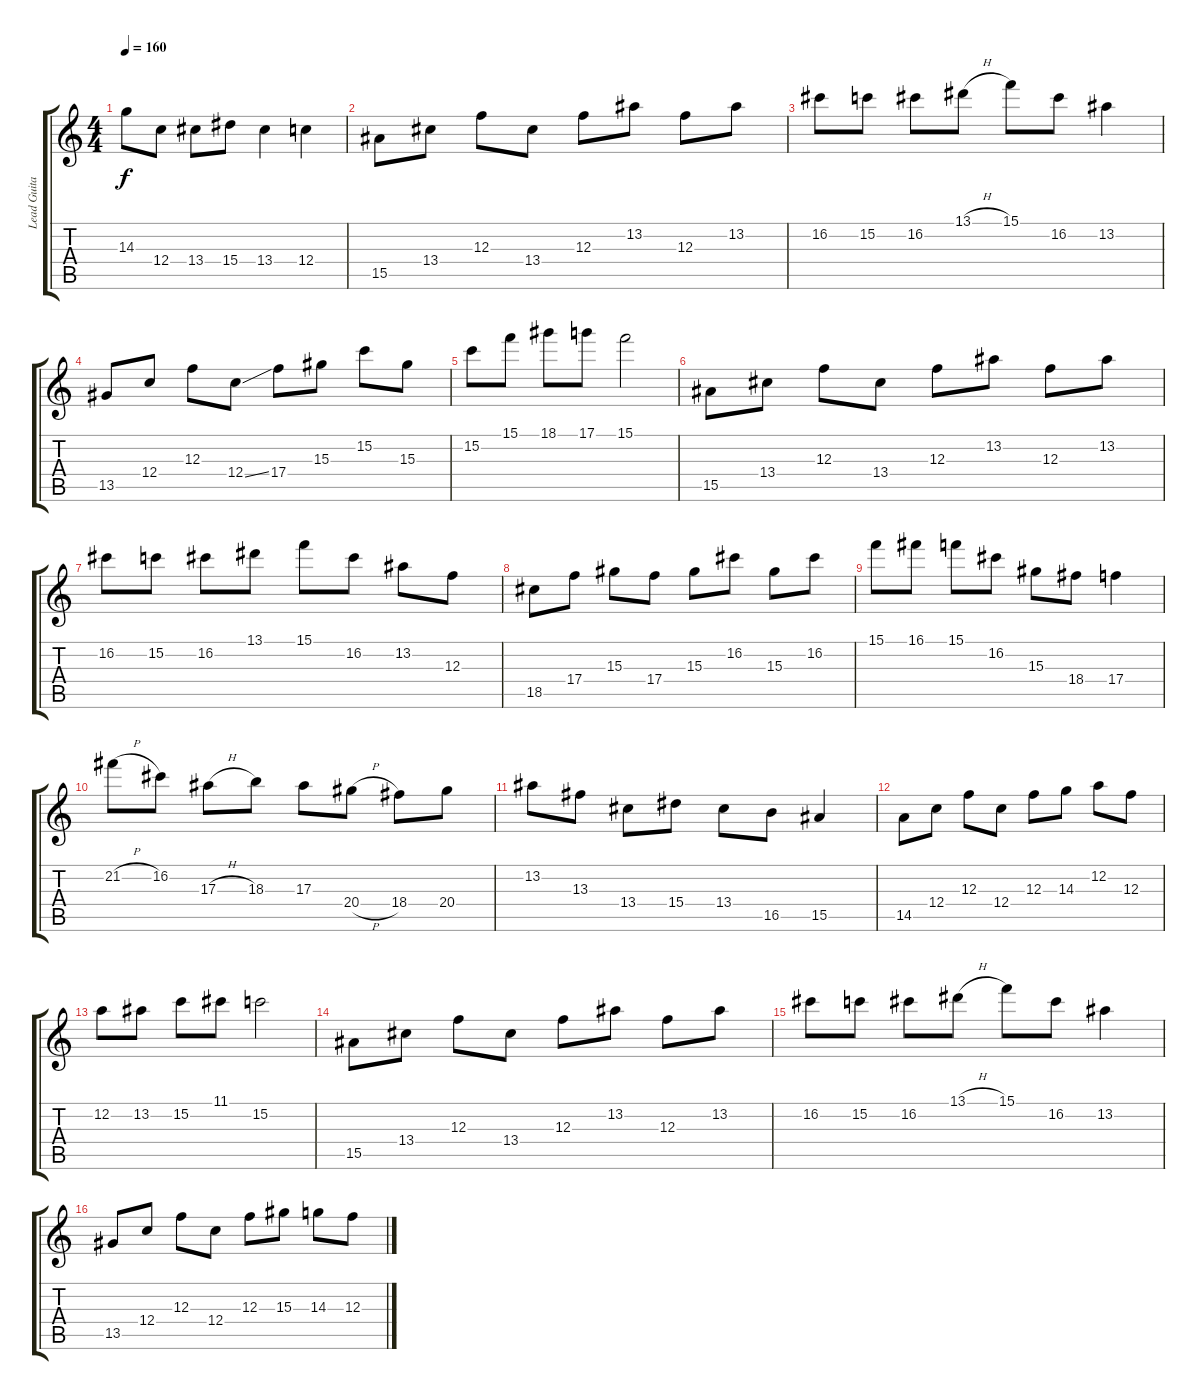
\track ("Lead Guitar" "Lead Guita") {instrument distortionguitar}
\staff {score tabs}
\tuning (D4 A3 F3 C3 G2 D2) {hide}
\ts (4 4)
\tempo 160
\clef g2
\ks c
14.3.8{dy f} 12.4.8 13.4.8 15.4.8 13.4.4 12.4.4 |
15.5.8 13.4.8 12.3.8 13.4.8 12.3.8 13.2.8 12.3.8 13.2.8 |
16.2.8 15.2.8 16.2.8 13.1{h}.8 15.1.8 16.2.8 13.2.4 |
13.5.8 12.4.8 12.3.8 12.4{ss}.8 17.4.8 15.3.8 15.2.8 15.3.8 |
15.2.8 15.1.8 18.1.8 17.1.8 15.1.2 |
15.5.8 13.4.8 12.3.8 13.4.8 12.3.8 13.2.8 12.3.8 13.2.8 |
16.2.8 15.2.8 16.2.8 13.1.8 15.1.8 16.2.8 13.2.8 12.3.8 |
18.5.8 17.4.8 15.3.8 17.4.8 15.3.8 16.2.8 15.3.8 16.2.8 |
15.1.8 16.1.8 15.1.8 16.2.8 15.3.8 18.4.8 17.4.4 |
21.2{h}.8 16.2.8 17.3{h}.8 18.3.8 17.3.8 20.4{h}.8 18.4.8 20.4.8 |
13.2.8 13.3.8 13.4.8 15.4.8 13.4.8 16.5.8 15.5.4 |
14.5.8 12.4.8 12.3.8 12.4.8 12.3.8 14.3.8 12.2.8 12.3.8 |
12.2.8 13.2.8 15.2.8 11.1.8 15.2.2 |
15.5.8 13.4.8 12.3.8 13.4.8 12.3.8 13.2.8 12.3.8 13.2.8 |
16.2.8 15.2.8 16.2.8 13.1{h}.8 15.1.8 16.2.8 13.2.4 |
13.5.8 12.4.8 12.3.8 12.4.8 12.3.8 15.3.8 14.3.8 12.3.8
